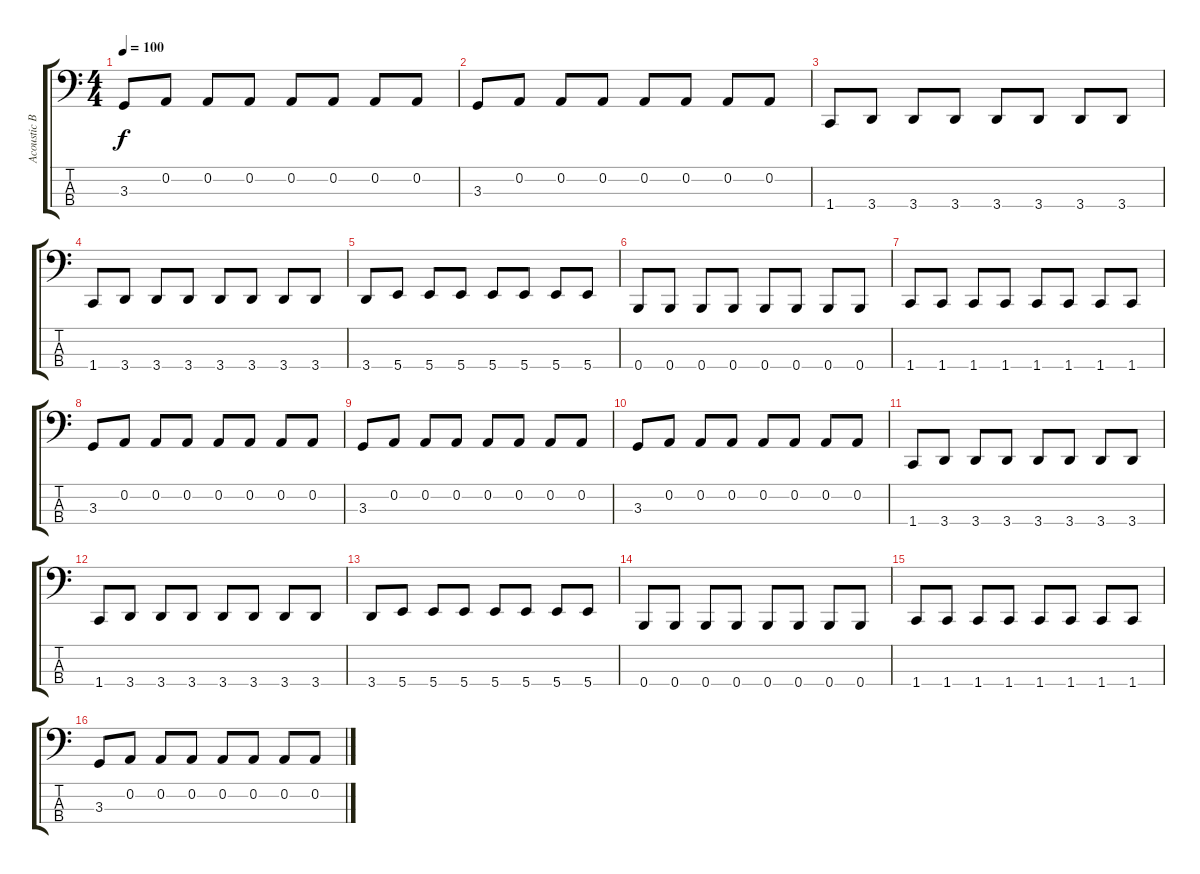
\track ("Acoustic Bass" "Acoustic B") {instrument acousticbass}
\staff {score tabs}
\tuning (D2 A1 E1 B0) {hide}
\ts (4 4)
\tempo 100
\clef f4
\ks c
3.3.8{dy f} 0.2.8 0.2.8 0.2.8 0.2.8 0.2.8 0.2.8 0.2.8 |
3.3.8 0.2.8 0.2.8 0.2.8 0.2.8 0.2.8 0.2.8 0.2.8 |
1.4.8 3.4.8 3.4.8 3.4.8 3.4.8 3.4.8 3.4.8 3.4.8 |
1.4.8 3.4.8 3.4.8 3.4.8 3.4.8 3.4.8 3.4.8 3.4.8 |
3.4.8 5.4.8 5.4.8 5.4.8 5.4.8 5.4.8 5.4.8 5.4.8 |
0.4.8 0.4.8 0.4.8 0.4.8 0.4.8 0.4.8 0.4.8 0.4.8 |
1.4.8 1.4.8 1.4.8 1.4.8 1.4.8 1.4.8 1.4.8 1.4.8 |
3.3.8 0.2.8 0.2.8 0.2.8 0.2.8 0.2.8 0.2.8 0.2.8 |
3.3.8 0.2.8 0.2.8 0.2.8 0.2.8 0.2.8 0.2.8 0.2.8 |
3.3.8 0.2.8 0.2.8 0.2.8 0.2.8 0.2.8 0.2.8 0.2.8 |
1.4.8 3.4.8 3.4.8 3.4.8 3.4.8 3.4.8 3.4.8 3.4.8 |
1.4.8 3.4.8 3.4.8 3.4.8 3.4.8 3.4.8 3.4.8 3.4.8 |
3.4.8 5.4.8 5.4.8 5.4.8 5.4.8 5.4.8 5.4.8 5.4.8 |
0.4.8 0.4.8 0.4.8 0.4.8 0.4.8 0.4.8 0.4.8 0.4.8 |
1.4.8 1.4.8 1.4.8 1.4.8 1.4.8 1.4.8 1.4.8 1.4.8 |
3.3.8 0.2.8 0.2.8 0.2.8 0.2.8 0.2.8 0.2.8 0.2.8
